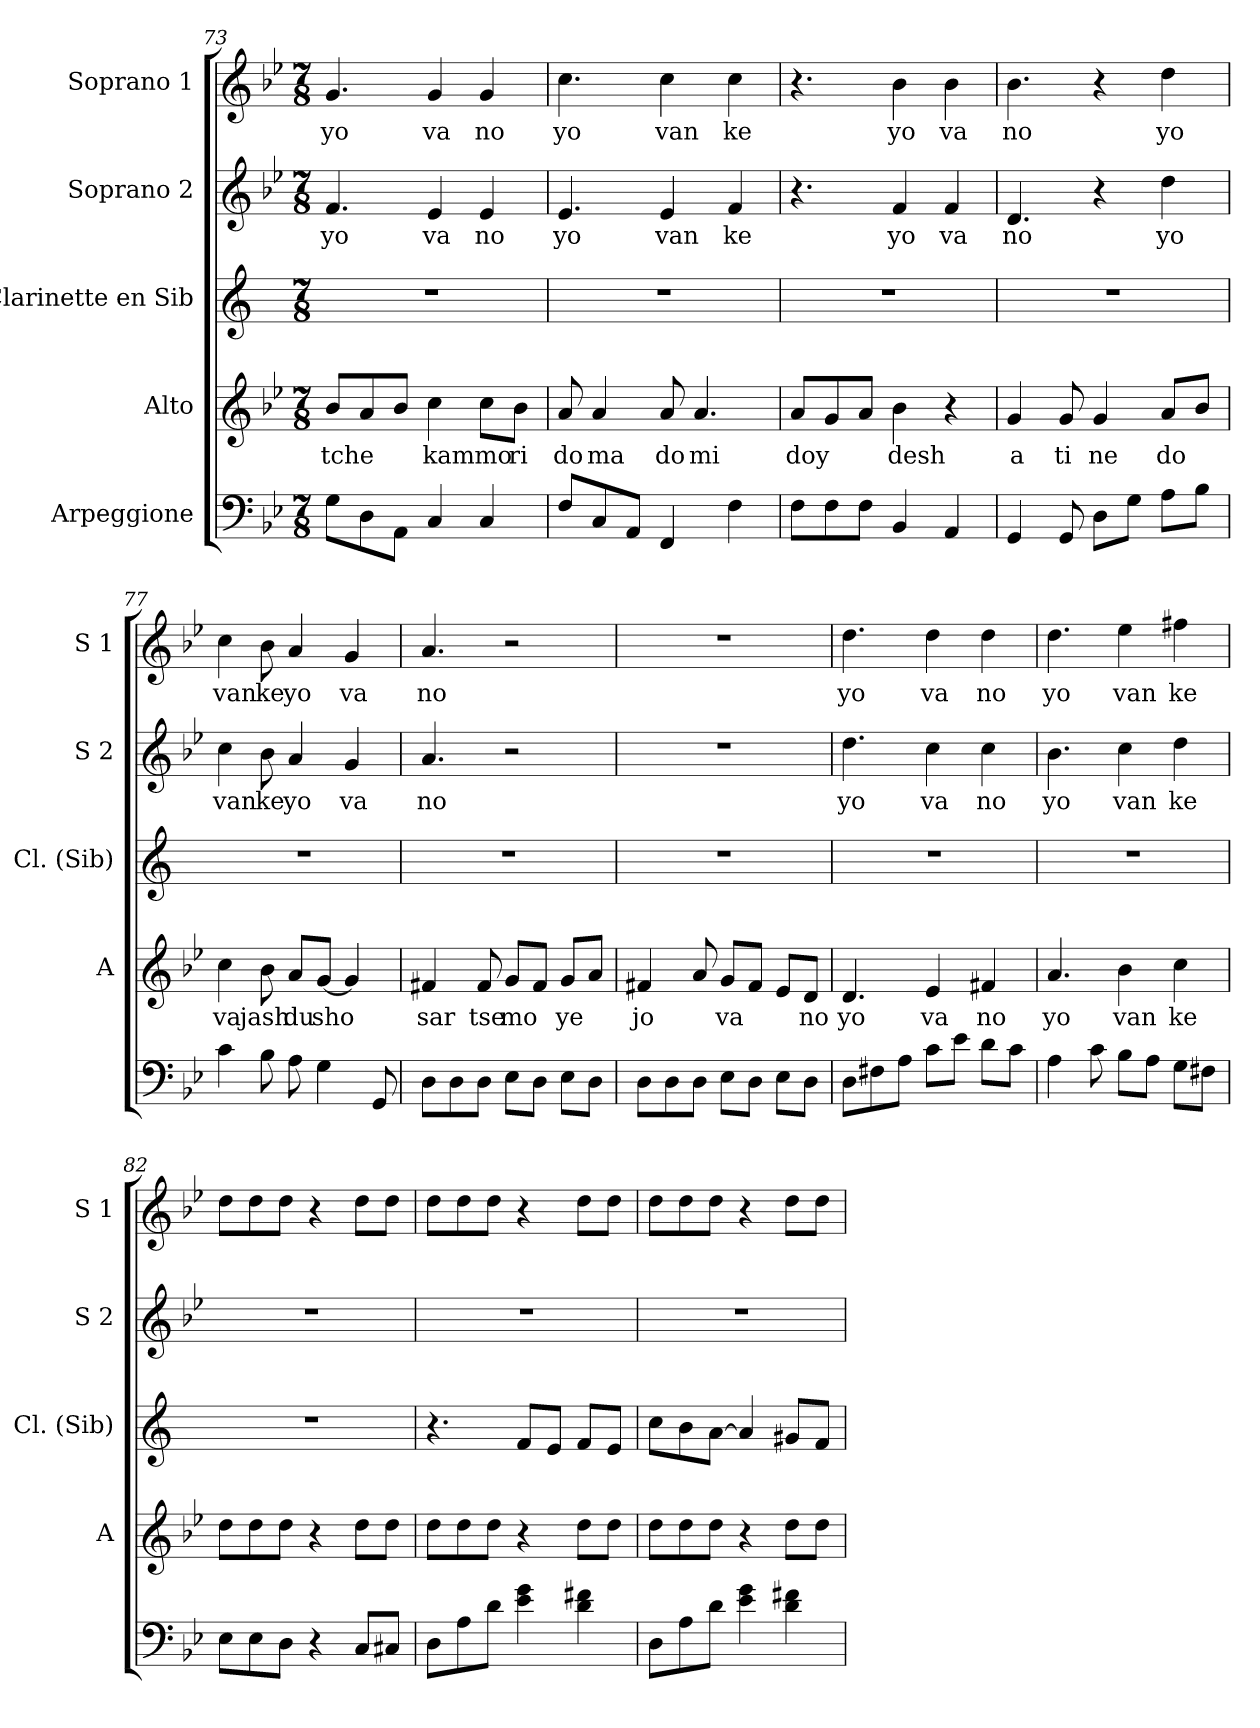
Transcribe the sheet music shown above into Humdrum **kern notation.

**kern	**kern	**text	**kern	**kern	**text	**kern	**text
*part5	*part4	*part4	*part3	*part2	*part2	*part1	*part1
*staff5	*staff4	*staff4	*staff3	*staff2	*staff2	*staff1	*staff1
*I"Arpeggione	*I"Alto	*	*I"Clarinette en Sib	*I"Soprano 2	*	*I"Soprano 1	*
*	*I'A	*	*I'Cl. (Sib)	*I'S 2	*	*I'S 1	*
!!LO:LB:g=z
*clefF4	*clefG2	*	*clefG2	*clefG2	*	*clefG2	*
*	*	*	*ITrd1c2	*	*	*	*
*k[b-e-]	*k[b-e-]	*	*k[b-e-]	*k[b-e-]	*	*k[b-e-]	*
*g:	*g:	*	*g:	*g:	*	*g:	*
*M7/8	*M7/8	*	*M7/8	*M7/8	*	*M7/8	*
=73	=73	=73	=73	=73	=73	=73	=73
!	!	!LO:LY:b	!	!	!	!	!
!	!	!	!	!	!LO:LY:b	!	!
!	!	!	!	!	!	!	!LO:LY:b
8G\L	8b-/L	tche	2..r	4.f/	yo	4.g/	yo
8D\	8a/	.	.	.	.	.	.
8AA\J	8b-/J	.	.	.	.	.	.
!	!	!LO:LY:b	!	!	!	!	!
!	!	!	!	!	!LO:LY:b	!	!
!	!	!	!	!	!	!	!LO:LY:b
4C/	4cc\	kam	.	4e-/	va	4g/	va
!	!	!LO:LY:b	!	!	!	!	!
!	!	!	!	!	!LO:LY:b	!	!
!	!	!	!	!	!	!	!LO:LY:b
4C/	8cc\L	mo	.	4e-/	no	4g/	no
!	!	!LO:LY:b	!	!	!	!	!
.	8b-\J	ri	.	.	.	.	.
=74	=74	=74	=74	=74	=74	=74	=74
!	!	!LO:LY:b	!	!	!	!	!
!	!	!	!	!	!LO:LY:b	!	!
!	!	!	!	!	!	!	!LO:LY:b
8F/L	8a/	do	2..r	4.e-/	yo	4.cc\	yo
!	!	!LO:LY:b	!	!	!	!	!
8C/	4a/	ma	.	.	.	.	.
8AA/J	.	.	.	.	.	.	.
!	!	!LO:LY:b	!	!	!	!	!
!	!	!	!	!	!LO:LY:b	!	!
!	!	!	!	!	!	!	!LO:LY:b
4FF/	8a/	do	.	4e-/	van	4cc\	van
!	!	!LO:LY:b	!	!	!	!	!
.	4.a/	mi	.	.	.	.	.
!	!	!	!	!	!LO:LY:b	!	!
!	!	!	!	!	!	!	!LO:LY:b
4F\	.	.	.	4f/	ke	4cc\	ke
=75	=75	=75	=75	=75	=75	=75	=75
!	!	!LO:LY:b	!	!	!	!	!
8F\L	8a/L	doy	2..r	4.r	.	4.r	.
8F\	8g/	.	.	.	.	.	.
8F\J	8a/J	.	.	.	.	.	.
!	!	!LO:LY:b	!	!	!	!	!
!	!	!	!	!	!LO:LY:b	!	!
!	!	!	!	!	!	!	!LO:LY:b
4BB-/	4b-\	desh	.	4f/	yo	4b-\	yo
!	!	!	!	!	!LO:LY:b	!	!
!	!	!	!	!	!	!	!LO:LY:b
4AA/	4r	.	.	4f/	va	4b-\	va
=76	=76	=76	=76	=76	=76	=76	=76
!	!	!LO:LY:b	!	!	!	!	!
!	!	!	!	!	!LO:LY:b	!	!
!	!	!	!	!	!	!	!LO:LY:b
4GG/	4g/	a	2..r	4.d/	no	4.b-\	no
!	!	!LO:LY:b	!	!	!	!	!
8GG/	8g/	ti	.	.	.	.	.
!	!	!LO:LY:b	!	!	!	!	!
8D\L	4g/	ne	.	4r	.	4r	.
8G\J	.	.	.	.	.	.	.
!	!	!LO:LY:b	!	!	!	!	!
!	!	!	!	!	!LO:LY:b	!	!
!	!	!	!	!	!	!	!LO:LY:b
8A\L	8a/L	do	.	4dd\	yo	4dd\	yo
8B-\J	8b-/J	.	.	.	.	.	.
!!LO:LB:g=z
=77	=77	=77	=77	=77	=77	=77	=77
!	!	!LO:LY:b	!	!	!	!	!
!	!	!	!	!	!LO:LY:b	!	!
!	!	!	!	!	!	!	!LO:LY:b
4c\	4cc\	va	2..r	4cc\	van	4cc\	van
!	!	!LO:LY:b	!	!	!	!	!
!	!	!	!	!	!LO:LY:b	!	!
!	!	!	!	!	!	!	!LO:LY:b
8B-\	8b-\	jash	.	8b-\	ke	8b-\	ke
!	!	!LO:LY:b	!	!	!	!	!
!	!	!	!	!	!LO:LY:b	!	!
!	!	!	!	!	!	!	!LO:LY:b
8A\	8a/L	du	.	4a/	yo	4a/	yo
!	!	!LO:LY:b	!	!	!	!	!
4G\	[8g/J	sho	.	.	.	.	.
!	!	!	!	!	!LO:LY:b	!	!
!	!	!	!	!	!	!	!LO:LY:b
.	4g/]	.	.	4g/	va	4g/	va
8GG/	.	.	.	.	.	.	.
=78	=78	=78	=78	=78	=78	=78	=78
!	!	!LO:LY:b	!	!	!	!	!
!	!	!	!	!	!LO:LY:b	!	!
!	!	!	!	!	!	!	!LO:LY:b
8D\L	4f#X/	sar	2..r	4.a/	no	4.a/	no
8D\	.	.	.	.	.	.	.
!	!	!LO:LY:b	!	!	!	!	!
8D\J	8f#/	tse	.	.	.	.	.
!	!	!LO:LY:b	!	!	!	!	!
8E-\L	8g/L	mo	.	2r	.	2r	.
8D\J	8f#/J	.	.	.	.	.	.
!	!	!LO:LY:b	!	!	!	!	!
8E-\L	8g/L	ye	.	.	.	.	.
8D\J	8a/J	.	.	.	.	.	.
=79	=79	=79	=79	=79	=79	=79	=79
!	!	!LO:LY:b	!	!	!	!	!
8D\L	4f#X/	jo	2..r	2..r	.	2..r	.
8D\	.	.	.	.	.	.	.
8D\J	8a/	.	.	.	.	.	.
!	!	!LO:LY:b	!	!	!	!	!
8E-\L	8g/L	va	.	.	.	.	.
8D\J	8f#/J	.	.	.	.	.	.
8E-\L	8e-/L	.	.	.	.	.	.
!	!	!LO:LY:b	!	!	!	!	!
8D\J	8d/J	no	.	.	.	.	.
=80	=80	=80	=80	=80	=80	=80	=80
!	!	!LO:LY:b	!	!	!	!	!
!	!	!	!	!	!LO:LY:b	!	!
!	!	!	!	!	!	!	!LO:LY:b
8D\L	4.d/	yo	2..r	4.dd\	yo	4.dd\	yo
8F#X\	.	.	.	.	.	.	.
8A\J	.	.	.	.	.	.	.
!	!	!LO:LY:b	!	!	!	!	!
!	!	!	!	!	!LO:LY:b	!	!
!	!	!	!	!	!	!	!LO:LY:b
8c\L	4e-/	va	.	4cc\	va	4dd\	va
8e-\J	.	.	.	.	.	.	.
!	!	!LO:LY:b	!	!	!	!	!
!	!	!	!	!	!LO:LY:b	!	!
!	!	!	!	!	!	!	!LO:LY:b
8d\L	4f#X/	no	.	4cc\	no	4dd\	no
8c\J	.	.	.	.	.	.	.
!!LO:PB:g=z
=81	=81	=81	=81	=81	=81	=81	=81
!	!	!LO:LY:b	!	!	!	!	!
!	!	!	!	!	!LO:LY:b	!	!
!	!	!	!	!	!	!	!LO:LY:b
4A\	4.a/	yo	2..r	4.b-\	yo	4.dd\	yo
8c\	.	.	.	.	.	.	.
!	!	!LO:LY:b	!	!	!	!	!
!	!	!	!	!	!LO:LY:b	!	!
!	!	!	!	!	!	!	!LO:LY:b
8B-\L	4b-\	van	.	4cc\	van	4ee-\	van
8A\J	.	.	.	.	.	.	.
!	!	!LO:LY:b	!	!	!	!	!
!	!	!	!	!	!LO:LY:b	!	!
!	!	!	!	!	!	!	!LO:LY:b
8G\L	4cc\	ke	.	4dd\	ke	4ff#X\	ke
8F#X\J	.	.	.	.	.	.	.
=82	=82	=82	=82	=82	=82	=82	=82
8E-\L	8dd\L	.	2..r	2..r	.	8dd\L	.
8E-\	8dd\	.	.	.	.	8dd\	.
8D\J	8dd\J	.	.	.	.	8dd\J	.
4r	4r	.	.	.	.	4r	.
8C/L	8dd\L	.	.	.	.	8dd\L	.
8C#X/J	8dd\J	.	.	.	.	8dd\J	.
=83	=83	=83	=83	=83	=83	=83	=83
8D\L	8dd\L	.	4.r	2..r	.	8dd\L	.
8A\	8dd\	.	.	.	.	8dd\	.
8d\J	8dd\J	.	.	.	.	8dd\J	.
4e-\ 4g\	4r	.	8e-/L	.	.	4r	.
.	.	.	8d/J	.	.	.	.
4d\ 4f#X\	8dd\L	.	8e-/L	.	.	8dd\L	.
.	8dd\J	.	8d/J	.	.	8dd\J	.
=84	=84	=84	=84	=84	=84	=84	=84
8D\L	8dd\L	.	8b-\L	2..r	.	8dd\L	.
8A\	8dd\	.	8a\	.	.	8dd\	.
8d\J	8dd\J	.	[8g\J	.	.	8dd\J	.
4e-\ 4g\	4r	.	4g/]	.	.	4r	.
4d\ 4f#X\	8dd\L	.	8f#X/L	.	.	8dd\L	.
.	8dd\J	.	8e-/J	.	.	8dd\J	.
=	=	=	=	=	=	=	=
*-	*-	*-	*-	*-	*-	*-	*-
